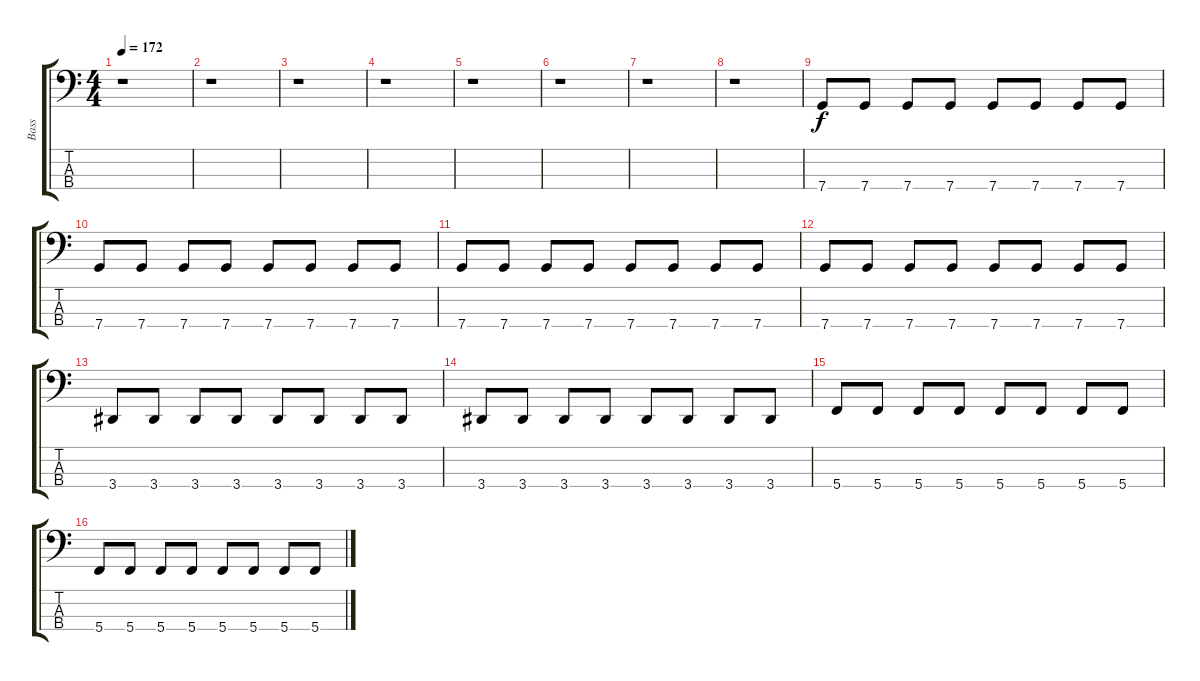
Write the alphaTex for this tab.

\track ("Bass" "Bass") {instrument electricbasspick}
\staff {score tabs}
\tuning (F2 C2 G1 C1) {hide}
\ts (4 4)
\tempo 172
\clef f4
\ks c
r.1{dy f instrument electricbasspick} |
r.1 |
r.1 |
r.1 |
r.1 |
r.1 |
r.1 |
r.1 |
7.4.8 7.4.8 7.4.8 7.4.8 7.4.8 7.4.8 7.4.8 7.4.8 |
7.4.8 7.4.8 7.4.8 7.4.8 7.4.8 7.4.8 7.4.8 7.4.8 |
7.4.8 7.4.8 7.4.8 7.4.8 7.4.8 7.4.8 7.4.8 7.4.8 |
7.4.8 7.4.8 7.4.8 7.4.8 7.4.8 7.4.8 7.4.8 7.4.8 |
3.4.8 3.4.8 3.4.8 3.4.8 3.4.8 3.4.8 3.4.8 3.4.8 |
3.4.8 3.4.8 3.4.8 3.4.8 3.4.8 3.4.8 3.4.8 3.4.8 |
5.4.8 5.4.8 5.4.8 5.4.8 5.4.8 5.4.8 5.4.8 5.4.8 |
5.4.8 5.4.8 5.4.8 5.4.8 5.4.8 5.4.8 5.4.8 5.4.8
